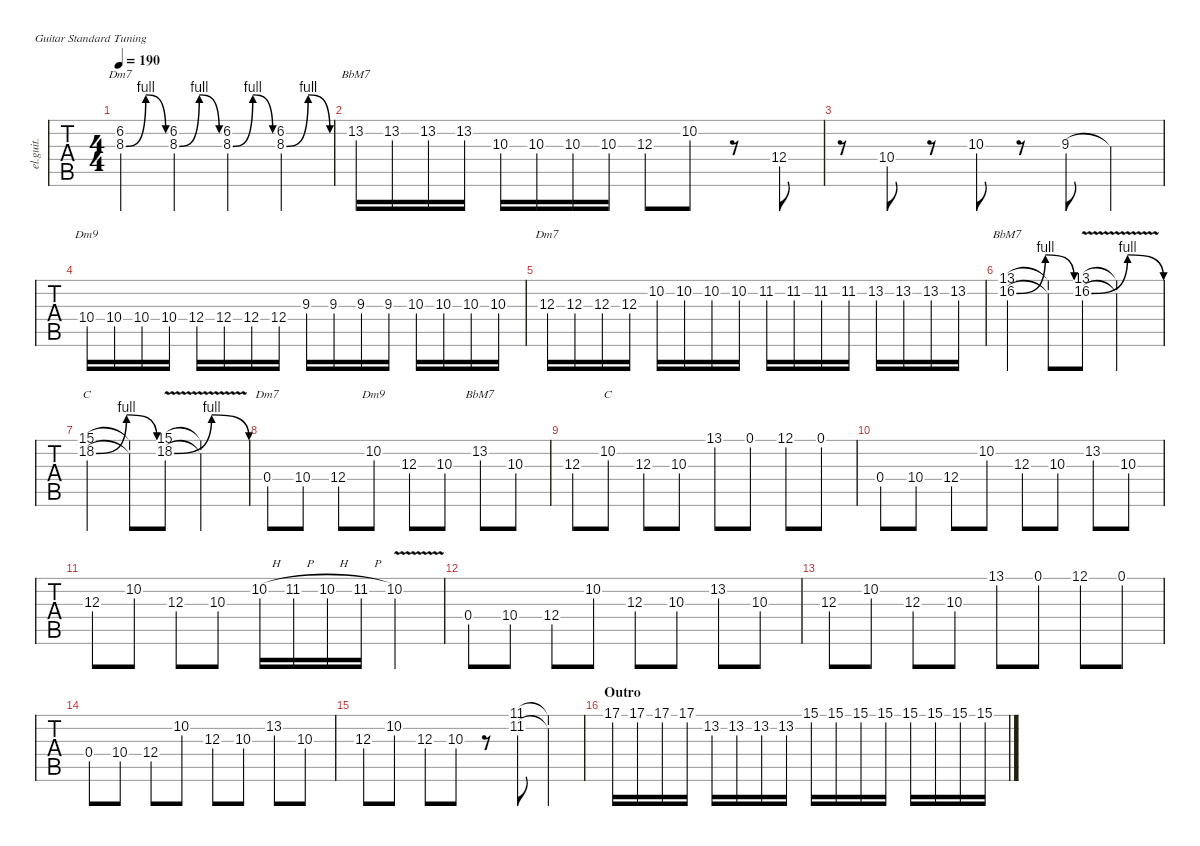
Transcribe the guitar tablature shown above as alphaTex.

\defaultSystemsLayout 4
\hideDynamics
\bracketExtendMode nobrackets
\track ("後藤ひとり" "el.guit.") {solo instrument electricguitarclean}
\staff {tabs}
\tuning (E4 B3 G3 D3 A2 E2)
\chord ("Dm7" x 6 8 x x x) {firstfret 6 showdiagram false showfingering false}
\chord ("BbM7" x 13 x x x x) {firstfret 13 showdiagram false showfingering false}
\chord ("Dm9" x x x 10 x x) {firstfret 10 showdiagram false showfingering false}
\chord ("Dm7" x x 12 x x x) {firstfret 12 showdiagram false showfingering false}
\chord ("BbM7" 13 16 x x x x) {firstfret 13 showdiagram false showfingering false}
\chord ("C" 15 18 x x x x) {firstfret 15 showdiagram false showfingering false}
\chord ("Dm7" x x x 0 x x) {showdiagram false showfingering false}
\chord ("Dm9" x 10 x x x x) {firstfret 10 showdiagram false showfingering false}
\chord ("C" x 10 x x x x) {firstfret 10 showdiagram false showfingering false}
\ts (4 4)
\tempo 190
\clef g2
\ks c
(6.2 8.3{be (bendrelease 0 0 10.2 4 20.4 4 30 0) acc #}).4{ch "Dm7" dy mf} (6.2 8.3{be (bendrelease 0 0 10.2 4 20.4 4 30 0) acc #}).4 (6.2 8.3{be (bendrelease 0 0 10.2 4 20.4 4 30 0) acc #}).4 (6.2 8.3{be (bendrelease 0 0 10.2 4 20.4 4 30 0) acc #}).4 |
13.2.16{ch "BbM7"} 13.2.16 13.2.16 13.2.16 10.3.16 10.3.16 10.3.16 10.3.16 12.3.8 10.2.8 r.8 12.4.8 |
r.8 10.4.8 r.8 10.3.8 r.8 9.3.8 9.3{t}.4 |
10.4.16{ch "Dm9"} 10.4.16 10.4.16 10.4.16 12.4.16 12.4.16 12.4.16 12.4.16 9.3.16 9.3.16 9.3.16 9.3.16 10.3.16 10.3.16 10.3.16 10.3.16 |
12.3.16{ch "Dm7"} 12.3.16 12.3.16 12.3.16 10.2.16 10.2.16 10.2.16 10.2.16 11.2{acc #}.16 11.2{acc #}.16 11.2{acc #}.16 11.2{acc #}.16 13.2.16 13.2.16 13.2.16 13.2.16 |
(13.1 16.2{be (bendrelease 0 0 10.2 4 20.4 4 30 0) acc #}).4{ch "BbM7"} (13.1{t} 16.2{t acc #}).8 (13.1{v} 16.2{be (bendrelease 0 0 10.2 4 20.4 4 30 0) v acc #}).8 (13.1{t} 16.2{t acc #}).2 |
(15.1 18.2{be (bendrelease 0 0 10.2 4 20.4 4 30 0)}).4{ch "C"} (15.1{t} 18.2{t}).8 (15.1{v} 18.2{be (bendrelease 0 0 10.2 4 20.4 4 30 0)}).8 (15.1{t} 18.2{t}).2 |
0.4.8{ch "Dm7"} 10.4.8 12.4.8 10.2.8{ch "Dm9"} 12.3.8 10.3.8 13.2.8{ch "BbM7"} 10.3.8 |
12.3.8 10.2.8{ch "C"} 12.3.8 10.3.8 13.1.8 0.1.8 12.1.8 0.1.8 |
0.4.8 10.4.8 12.4.8 10.2.8 12.3.8 10.3.8 13.2.8 10.3.8 |
12.3.8 10.2.8 12.3.8 10.3.8 10.2{h}.16 11.2{h acc #}.16 10.2{h}.16 11.2{h acc #}.16 10.2{v}.4 |
0.4.8 10.4.8 12.4.8 10.2.8 12.3.8 10.3.8 13.2.8 10.3.8 |
12.3.8 10.2.8 12.3.8 10.3.8 13.1.8 0.1.8 12.1.8 0.1.8 |
0.4.8 10.4.8 12.4.8 10.2.8 12.3.8 10.3.8 13.2.8 10.3.8 |
12.3.8 10.2.8 12.3.8 10.3.8 r.8 (11.1{acc #} 11.2{acc #}).8 (11.1{t acc #} 11.2{t acc #}).4 |
\section ("" "Outro")
17.1.16 17.1.16 17.1.16 17.1.16 13.2.16 13.2.16 13.2.16 13.2.16 15.1.16 15.1.16 15.1.16 15.1.16 15.1.16 15.1.16 15.1.16 15.1.16
